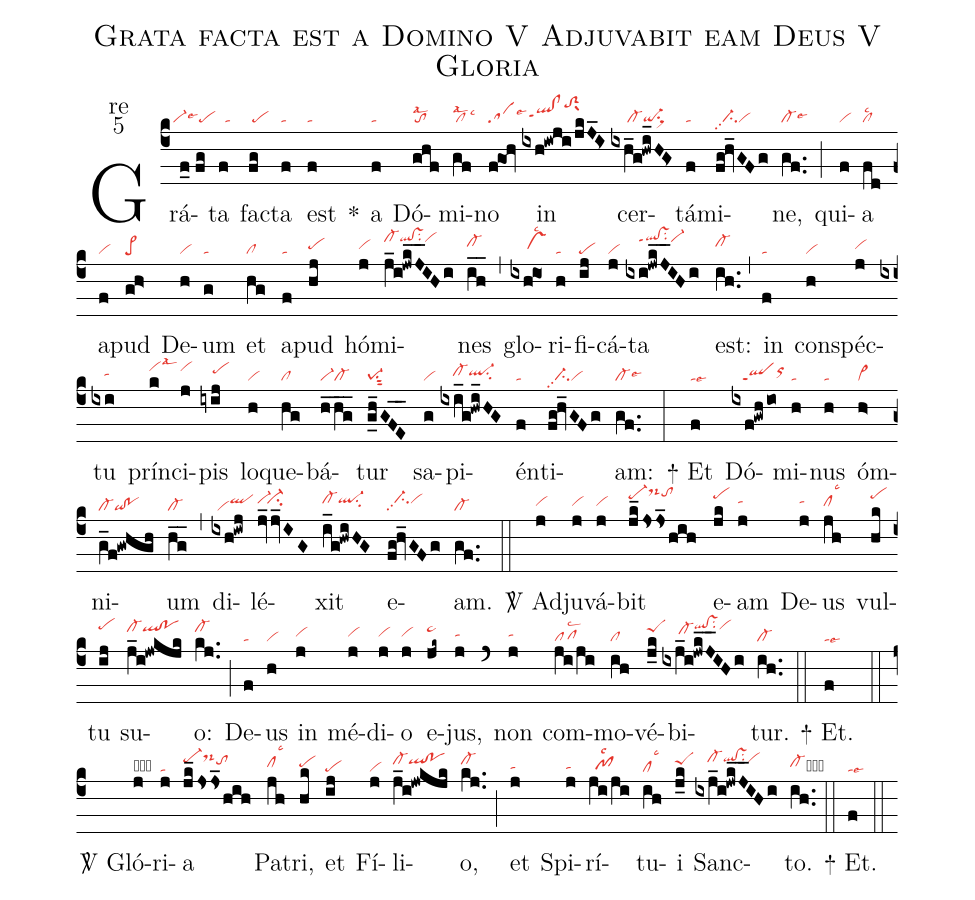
name:Grata facta est a Domino V Adjuvabit eam Deus V Gloria;
office-part:re;
mode:5;
nabc-lines:1;
%%
(c4) Grá(f_0//fg|``vi-lse6pe)ta(f|//ta) fac(fg|/pe)ta(f|ta) est(f|ta) <sp>*</sp>() a(f|ta) Dó(ghf|tolsal2)mi(gf|cllsal2lsc3)no(f@goh|salse6) in(ixh!iwji/jkJ_I>|//qlhh!clhhppt1toS2hlsux1) cer(ixh_g!hwi_HG>|/////cl-qi-su1sux1)tá(f|ta)mi(fg!hv_GFg|//ci-pp2vi)ne,(gf..|cl-lse6) (;) qui(f|vi)a(fd|cllsc2) a(f|vi)pud(gh>|pe>) De(h|vi)um(g|ta) et(hg|cl) a(f|ta)pud(hj|pehh) hó(j|vihh)mi(j_i!jwkJ__IHi|cl-hkqlhk!vshksu2vihk)nes(ih__|cl-hi) (,) glo(ixhiO1|/////vshhlsc2)ri(h|ta)fi(ij|pe)cá(j|vi)ta(ixi!jwkJ__IHi|////qlhk!vshkppt1su2vi-hk) est:(ih..|cl-hi) (,) in(f|ta) con(h|vi)spéc(j|vihh)tu(ixi|////tahh) prín(k|vihjlsal3)ci(j|vihj)pis(iyij|////pehi) lo(h|vi)que(hg|cl)bá(h_hg__|vi-cl-)tur(g_h_GFE__|pe-1su1sut2) sa(g|vi)pi(ixi_g!hwi_HG|////cl-hhql-hhsu2)én(f|ta)ti(fg!hv_GFg|//ci-pp2vi)am:(gf..|cl-lse6) (:)

<sp>+</sp> Et(f|talse6) Dó(ixf!gwh/io|///qlppt1orhi)mi(h|ta)nus(h|ta) óm(h>|vi>)ni(g_f!gwhgh|cl-qi!po)um(hg__|cl-) (,) di(ixh!iwj|//viqlhi)lé(jv_jv_IG|vi-hi`ci-hi)xit(i_g!hwiHG|cl-hiql-hisu2) e(fg!hv_GFg|//ci-hipp2vihi)am.(gf..|cl-) (::)

<sp>V/</sp> Ad(j|vihh)ju(j|vihh)vá(j|vihh)bit(jk_jsjs_hih|pe-hkds-hmtohl) e(jk|pehk)am(j|tahi) De(j|tahi)us(jh|clhhlsc3) vul(hk|pehk)tu(ij|pehk) su(j_i!jwkjk|cl-hjqlhj!pohj)o:(kj..|cl-hj) (;) De(f|ta)us(h|vi) in(j|vihh) mé(j|vihh)di(j|vihh)o(j|vihh) e(jk~|pe~hj)jus,(j|tahh) (`) non(j|tahh) com(ji/ji|pflsc2)mo(ih|cl)vé(j_k|peShj)bi(ixj_i!jwkJ__IHi|/////cl-hiqlhk!vshksu2vihk)tur.(ih..|cl-) (::)

<sp>+</sp> Et.(f|talse6) (::)

<sp>V/</sp> Gló(j|obta)ri(j|ta)a(jk_/jsjs_hih|pe-hjds-hktohi) Pa(jh|clhhlsc3)tri,(hk|pehh) et(ij|pe) Fí(j|vi)li(j_i!jwkjk|cl-hiqlhi!pohi)o,(kj..|cl-hi) (;) et(j|tahg) Spi(j|tahg)rí(ji/ji|//pf1hglsc2)tu(ih|cllsc3)i(j_k|peShi) Sanc(ixj_i!jwkJ__IHi|////cl-hjqlhj!vshjsu2vihj)to.(ih..|cl-hhcb) (::)

<sp>+</sp> Et.(f|talse6) (::)
